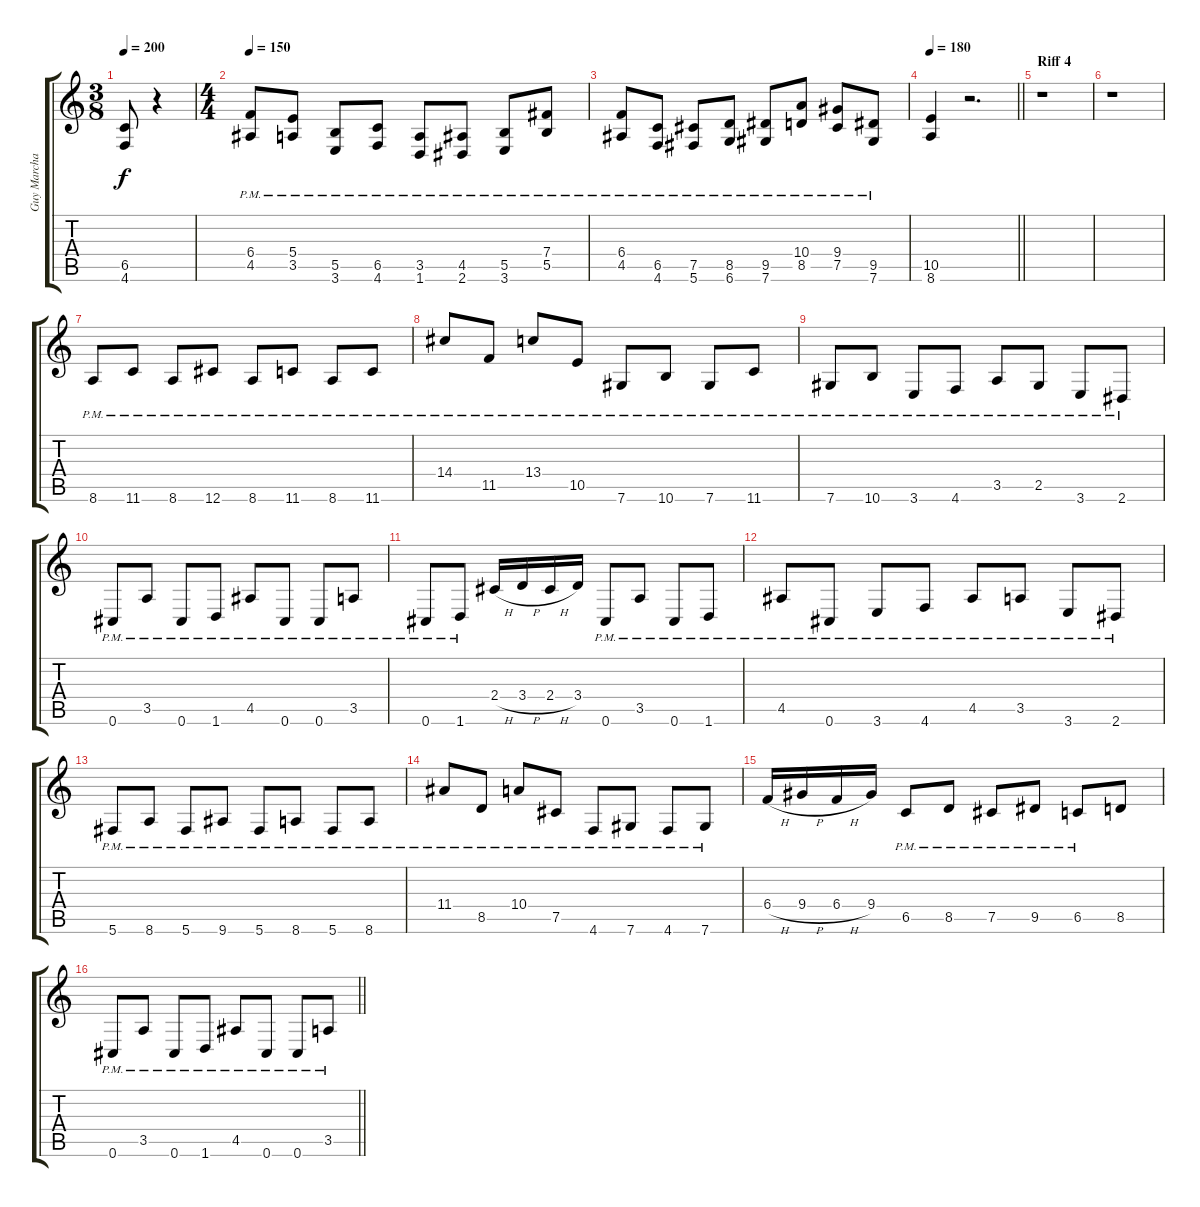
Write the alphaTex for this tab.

\track ("Guy Marchais" "Guy Marcha") {instrument distortionguitar}
\staff {score tabs}
\tuning (Db4 Ab3 E3 B2 Gb2 Db2) {hide}
\ts (3 8)
\tempo 200
\clef g2
\ks c
(6.5 4.6).8{dy f} r.4 |
\ts (4 4)
\tempo 150
(6.4{pm} 4.5{pm}).8 (5.4{pm} 3.5{pm}).8 (5.5{pm} 3.6{pm}).8 (6.5{pm} 4.6{pm}).8 (3.5{pm} 1.6{pm}).8 (4.5{pm} 2.6{pm}).8 (5.5{pm} 3.6{pm}).8 (7.4{pm} 5.5{pm}).8 |
(6.4{pm} 4.5{pm}).8 (6.5{pm} 4.6{pm}).8 (7.5{pm} 5.6{pm}).8 (8.5{pm} 6.6{pm}).8 (9.5{pm} 7.6{pm}).8 (10.4{pm} 8.5{pm}).8 (9.4{pm} 7.5{pm}).8 (9.5{pm} 7.6{pm}).8 |
\tempo 180
\barLineRight lightlight
(10.5 8.6).4 r.2{d} |
\section ("" "Riff 4")
r.1 |
r.1 |
8.6{pm}.8 11.6{pm}.8 8.6{pm}.8 12.6{pm}.8 8.6{pm}.8 11.6{pm}.8 8.6{pm}.8 11.6{pm}.8 |
14.4{pm}.8 11.5{pm}.8 13.4{pm}.8 10.5{pm}.8 7.6{pm}.8 10.6{pm}.8 7.6{pm}.8 11.6{pm}.8 |
7.6{pm}.8 10.6{pm}.8 3.6{pm}.8 4.6{pm}.8 3.5{pm}.8 2.5{pm}.8 3.6{pm}.8 2.6{pm}.8 |
0.6{pm}.8 3.5{pm}.8 0.6{pm}.8 1.6{pm}.8 4.5{pm}.8 0.6{pm}.8 0.6{pm}.8 3.5{pm}.8 |
0.6{pm}.8 1.6{pm}.8 2.4{h}.16 3.4{h}.16 2.4{h}.16 3.4.16 0.6{pm}.8 3.5{pm}.8 0.6{pm}.8 1.6{pm}.8 |
4.5{pm}.8 0.6{pm}.8 3.6{pm}.8 4.6{pm}.8 4.5{pm}.8 3.5{pm}.8 3.6{pm}.8 2.6{pm}.8 |
5.6{pm}.8 8.6{pm}.8 5.6{pm}.8 9.6{pm}.8 5.6{pm}.8 8.6{pm}.8 5.6{pm}.8 8.6{pm}.8 |
11.4{pm}.8 8.5{pm}.8 10.4{pm}.8 7.5{pm}.8 4.6{pm}.8 7.6{pm}.8 4.6{pm}.8 7.6{pm}.8 |
6.4{h}.16 9.4{h}.16 6.4{h}.16 9.4.16 6.5{pm}.8 8.5{pm}.8 7.5{pm}.8 9.5{pm}.8 6.5{pm}.8 8.5.8 |
\barLineRight lightlight
0.6{pm}.8 3.5{pm}.8 0.6{pm}.8 1.6{pm}.8 4.5{pm}.8 0.6{pm}.8 0.6{pm}.8 3.5{pm}.8
